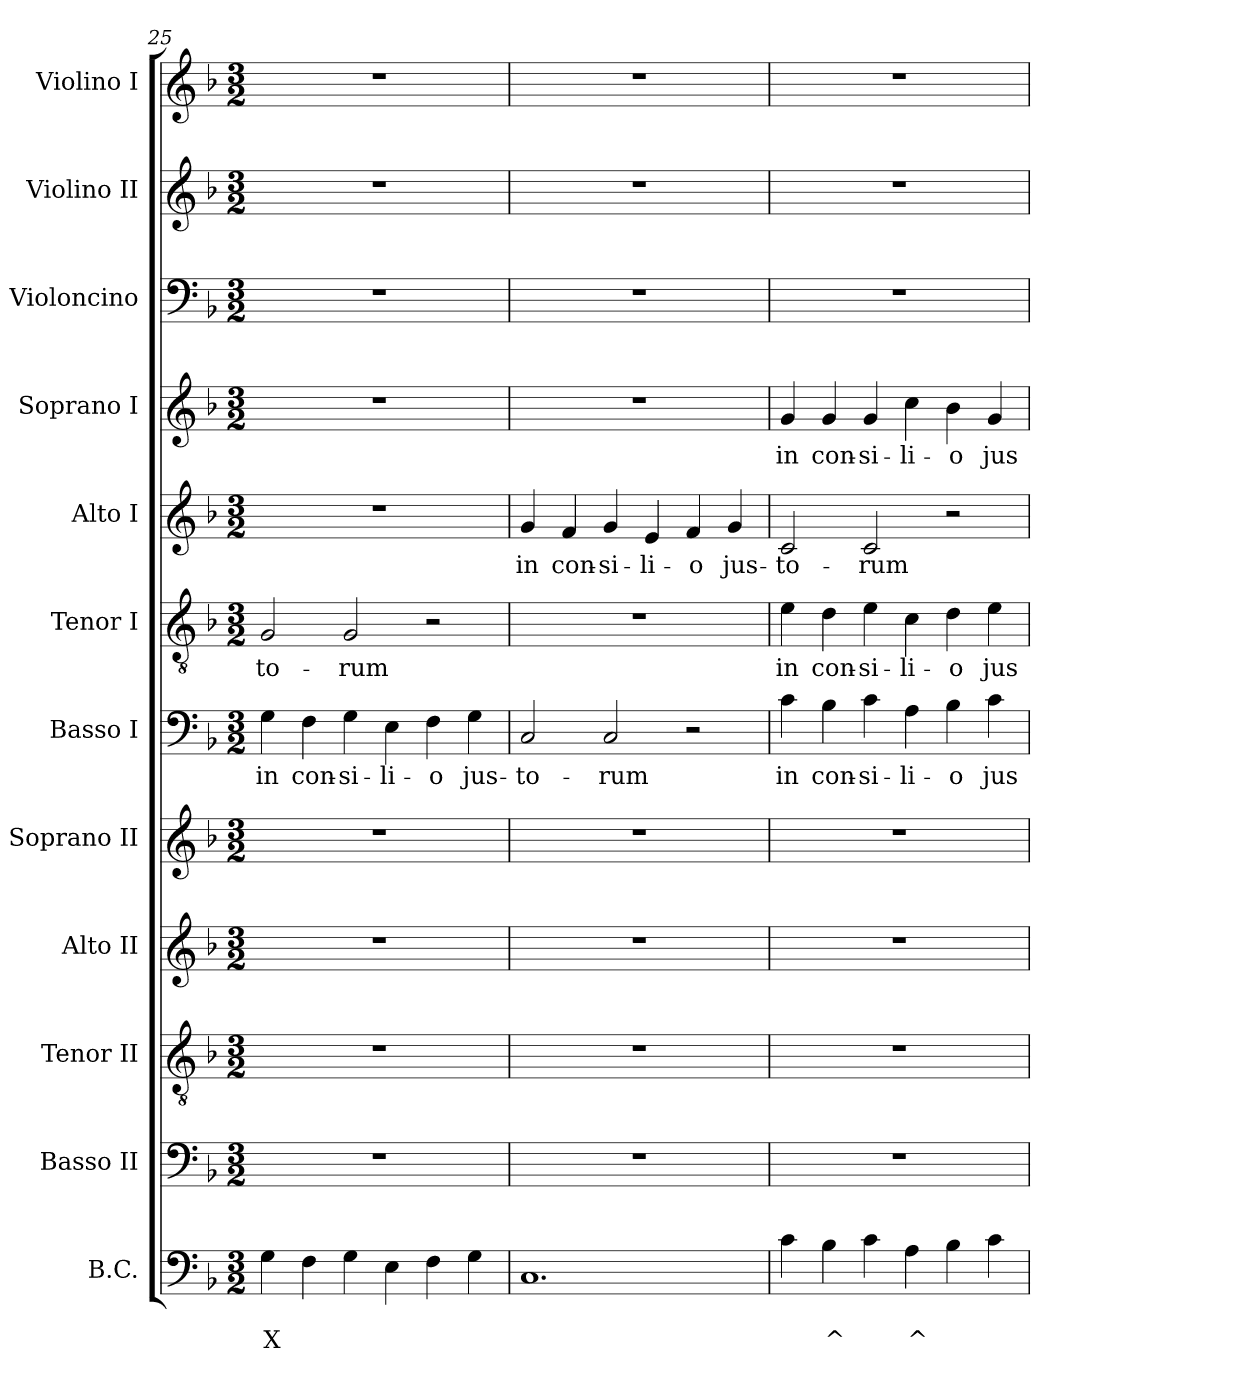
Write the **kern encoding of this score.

**kern	**text	**text	**kern	**kern	**kern	**kern	**kern	**text	**kern	**text	**kern	**text	**kern	**text	**kern	**kern	**kern
*part12	*part12	*part12	*part11	*part10	*part9	*part8	*part7	*part7	*part6	*part6	*part5	*part5	*part4	*part4	*part3	*part2	*part1
*staff12	*staff12	*staff12	*staff11	*staff10	*staff9	*staff8	*staff7	*staff7	*staff6	*staff6	*staff5	*staff5	*staff4	*staff4	*staff3	*staff2	*staff1
*I"B.C.	*	*	*I"Basso II	*I"Tenor II	*I"Alto II	*I"Soprano II	*I"Basso I	*	*I"Tenor I	*	*I"Alto I	*	*I"Soprano I	*	*I"Violoncino	*I"Violino II	*I"Violino I
*I'BC	*	*	*I'B 2	*I'T 2	*I'A 2	*I'S 2	*I'B 1	*	*I'T 1	*	*I'A 1	*	*I'S 1	*	*I'Vc.	*I'Vln. II	*I'Vln. I
*clefF4	*	*	*clefF4	*clefGv2	*clefG2	*clefG2	*clefF4	*	*clefGv2	*	*clefG2	*	*clefG2	*	*clefF4	*clefG2	*clefG2
*k[b-]	*	*	*k[b-]	*k[b-]	*k[b-]	*k[b-]	*k[b-]	*	*k[b-]	*	*k[b-]	*	*k[b-]	*	*k[b-]	*k[b-]	*k[b-]
*F:	*	*	*F:	*F:	*F:	*F:	*F:	*	*F:	*	*F:	*	*F:	*	*F:	*F:	*F:
*M3/2	*	*	*M3/2	*M3/2	*M3/2	*M3/2	*M3/2	*	*M3/2	*	*M3/2	*	*M3/2	*	*M3/2	*M3/2	*M3/2
=25	=25	=25	=25	=25	=25	=25	=25	=25	=25	=25	=25	=25	=25	=25	=25	=25	=25
!	!	!LO:LY:b	!	!	!	!	!	!	!	!	!	!	!	!	!	!	!
!	!	!	!	!	!	!	!	!LO:LY:b	!	!	!	!	!	!	!	!	!
!	!	!	!	!	!	!	!	!	!	!LO:LY:b	!	!	!	!	!	!	!
4G\	.	X	1.r	1.r	1.r	1.r	4G\	in	2G/	-to-	1.r	.	1.r	.	1.r	1.r	1.r
!	!	!	!	!	!	!	!	!LO:LY:b	!	!	!	!	!	!	!	!	!
4F\	.	.	.	.	.	.	4F\	con-	.	.	.	.	.	.	.	.	.
!	!	!	!	!	!	!	!	!LO:LY:b	!	!	!	!	!	!	!	!	!
!	!	!	!	!	!	!	!	!	!	!LO:LY:b	!	!	!	!	!	!	!
4G\	.	.	.	.	.	.	4G\	-si-	2G/	-rum	.	.	.	.	.	.	.
!	!	!	!	!	!	!	!	!LO:LY:b	!	!	!	!	!	!	!	!	!
4E\	.	.	.	.	.	.	4E\	-li-	.	.	.	.	.	.	.	.	.
!	!	!	!	!	!	!	!	!LO:LY:b	!	!	!	!	!	!	!	!	!
4F\	.	.	.	.	.	.	4F\	-o	2r	.	.	.	.	.	.	.	.
!	!	!	!	!	!	!	!	!LO:LY:b	!	!	!	!	!	!	!	!	!
4G\	.	.	.	.	.	.	4G\	jus-	.	.	.	.	.	.	.	.	.
!!LO:PB:g=z
=26	=26	=26	=26	=26	=26	=26	=26	=26	=26	=26	=26	=26	=26	=26	=26	=26	=26
!	!	!	!	!	!	!	!	!LO:LY:b	!	!	!	!	!	!	!	!	!
!	!	!	!	!	!	!	!	!	!	!	!	!LO:LY:b	!	!	!	!	!
1.C	.	.	1.r	1.r	1.r	1.r	2C/	-to-	1.r	.	4g/	in	1.r	.	1.r	1.r	1.r
!	!	!	!	!	!	!	!	!	!	!	!	!LO:LY:b	!	!	!	!	!
.	.	.	.	.	.	.	.	.	.	.	4f/	con-	.	.	.	.	.
!	!	!	!	!	!	!	!	!LO:LY:b	!	!	!	!	!	!	!	!	!
!	!	!	!	!	!	!	!	!	!	!	!	!LO:LY:b	!	!	!	!	!
.	.	.	.	.	.	.	2C/	-rum	.	.	4g/	-si-	.	.	.	.	.
!	!	!	!	!	!	!	!	!	!	!	!	!LO:LY:b	!	!	!	!	!
.	.	.	.	.	.	.	.	.	.	.	4e/	-li-	.	.	.	.	.
!	!	!	!	!	!	!	!	!	!	!	!	!LO:LY:b	!	!	!	!	!
.	.	.	.	.	.	.	2r	.	.	.	4f/	-o	.	.	.	.	.
!	!	!	!	!	!	!	!	!	!	!	!	!LO:LY:b	!	!	!	!	!
.	.	.	.	.	.	.	.	.	.	.	4g/	jus-	.	.	.	.	.
=27	=27	=27	=27	=27	=27	=27	=27	=27	=27	=27	=27	=27	=27	=27	=27	=27	=27
!	!	!	!	!	!	!	!	!LO:LY:b	!	!	!	!	!	!	!	!	!
!	!	!	!	!	!	!	!	!	!	!LO:LY:b	!	!	!	!	!	!	!
!	!	!	!	!	!	!	!	!	!	!	!	!LO:LY:b	!	!	!	!	!
!	!	!	!	!	!	!	!	!	!	!	!	!	!	!LO:LY:b	!	!	!
4c\	.	.	1.r	1.r	1.r	1.r	4c\	in	4e\	in	2c/	-to-	4g/	in	1.r	1.r	1.r
!	!	!LO:LY:b	!	!	!	!	!	!	!	!	!	!	!	!	!	!	!
!	!	!	!	!	!	!	!	!LO:LY:b	!	!	!	!	!	!	!	!	!
!	!	!	!	!	!	!	!	!	!	!LO:LY:b	!	!	!	!	!	!	!
!	!	!	!	!	!	!	!	!	!	!	!	!	!	!LO:LY:b	!	!	!
4B-\	.	^	.	.	.	.	4B-\	con-	4d\	con-	.	.	4g/	con-	.	.	.
!	!	!	!	!	!	!	!	!LO:LY:b	!	!	!	!	!	!	!	!	!
!	!	!	!	!	!	!	!	!	!	!LO:LY:b	!	!	!	!	!	!	!
!	!	!	!	!	!	!	!	!	!	!	!	!LO:LY:b	!	!	!	!	!
!	!	!	!	!	!	!	!	!	!	!	!	!	!	!LO:LY:b	!	!	!
4c\	.	.	.	.	.	.	4c\	-si-	4e\	-si-	2c/	-rum	4g/	-si-	.	.	.
!	!	!LO:LY:b	!	!	!	!	!	!	!	!	!	!	!	!	!	!	!
!	!	!	!	!	!	!	!	!LO:LY:b	!	!	!	!	!	!	!	!	!
!	!	!	!	!	!	!	!	!	!	!LO:LY:b	!	!	!	!	!	!	!
!	!	!	!	!	!	!	!	!	!	!	!	!	!	!LO:LY:b	!	!	!
4A\	.	^	.	.	.	.	4A\	-li-	4c\	-li-	.	.	4cc\	-li-	.	.	.
!	!	!	!	!	!	!	!	!LO:LY:b	!	!	!	!	!	!	!	!	!
!	!	!	!	!	!	!	!	!	!	!LO:LY:b	!	!	!	!	!	!	!
!	!	!	!	!	!	!	!	!	!	!	!	!	!	!LO:LY:b	!	!	!
4B-\	.	.	.	.	.	.	4B-\	-o	4d\	-o	2r	.	4b-\	-o	.	.	.
!	!	!	!	!	!	!	!	!LO:LY:b	!	!	!	!	!	!	!	!	!
!	!	!	!	!	!	!	!	!	!	!LO:LY:b	!	!	!	!	!	!	!
!	!	!	!	!	!	!	!	!	!	!	!	!	!	!LO:LY:b	!	!	!
4c\	.	.	.	.	.	.	4c\	jus-	4e\	jus-	.	.	4g/	jus-	.	.	.
=	=	=	=	=	=	=	=	=	=	=	=	=	=	=	=	=	=
*-	*-	*-	*-	*-	*-	*-	*-	*-	*-	*-	*-	*-	*-	*-	*-	*-	*-
